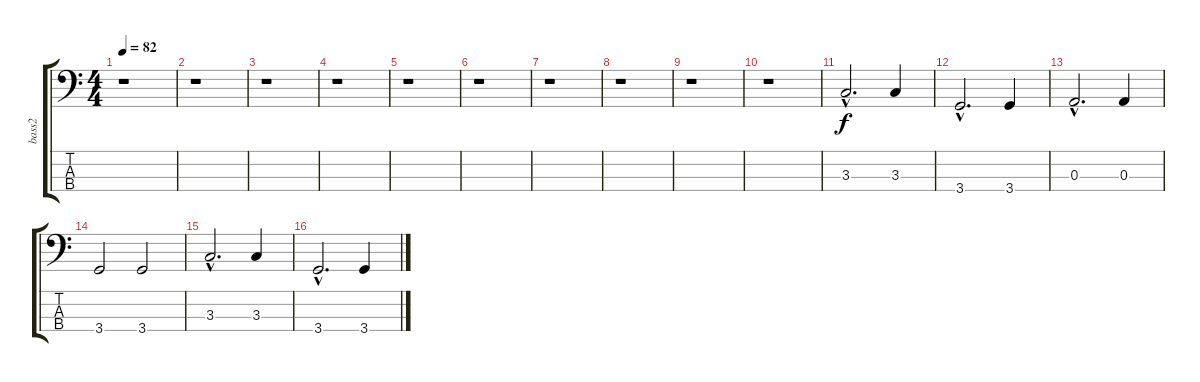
\track ("bass2" "bass2") {instrument electricbassfinger}
\staff {score tabs}
\tuning (G2 D2 A1 E1) {hide}
\ts (4 4)
\tempo 82
\clef f4
\ks c
r.1{dy f instrument electricbassfinger} |
r.1 |
r.1 |
r.1 |
r.1 |
r.1 |
r.1 |
r.1 |
r.1 |
r.1 |
3.3{hac}.2{d} 3.3.4 |
3.4{hac}.2{d} 3.4.4 |
0.3{hac}.2{d} 0.3.4 |
3.4.2 3.4.2 |
3.3{hac}.2{d} 3.3.4 |
3.4{hac}.2{d} 3.4.4
